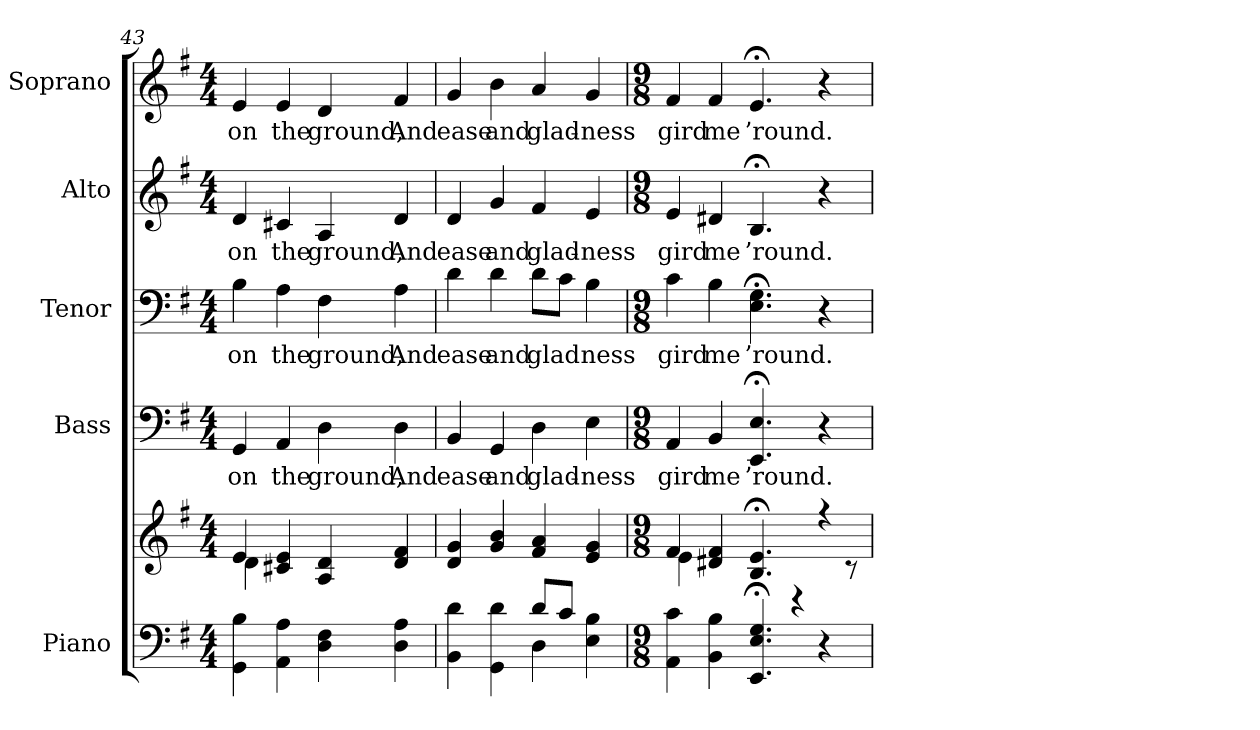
**kern	**kern	**kern	**text	**kern	**text	**kern	**text	**kern	**text
*part5	*part5	*part4	*part4	*part3	*part3	*part2	*part2	*part1	*part1
*staff6	*staff5	*staff4	*staff4	*staff3	*staff3	*staff2	*staff2	*staff1	*staff1
*I"Piano	*	*I"Bass	*	*I"Tenor	*	*I"Alto	*	*I"Soprano	*
*I'Pno.	*	*I'B.	*	*I'T.	*	*I'A.	*	*I'S.	*
*clefF4	*clefG2	*clefF4	*	*clefF4	*	*clefG2	*	*clefG2	*
*k[f#]	*k[f#]	*k[f#]	*	*k[f#]	*	*k[f#]	*	*k[f#]	*
*G:	*G:	*G:	*	*G:	*	*G:	*	*G:	*
*M4/4	*M4/4	*M4/4	*	*M4/4	*	*M4/4	*	*M4/4	*
=43	=43	=43	=43	=43	=43	=43	=43	=43	=43
*	*^	*	*	*	*	*	*	*	*
!	!	!	!	!LO:LY:b:color=#000000	!	!	!	!	!	!
!	!	!	!	!	!	!LO:LY:b:color=#000000	!	!	!	!
!	!	!	!	!	!	!	!	!LO:LY:b:color=#000000	!	!
!	!	!	!	!	!	!	!	!	!	!LO:LY:b:color=#000000
4GGi\ 4Bi	4ei/	4di\	4GGi/	on	4Bi\	on	4di/	on	4ei/	on
!	!	!	!	!LO:LY:b:color=#000000	!	!	!	!	!	!
!	!	!	!	!	!	!LO:LY:b:color=#000000	!	!	!	!
!	!	!	!	!	!	!	!	!LO:LY:b:color=#000000	!	!
!	!	!	!	!	!	!	!	!	!	!LO:LY:b:color=#000000
4AAi\ 4Ai	4c#Xi/ 4ei	4ryy	4AAi/	the	4Ai\	the	4c#Xi/	the	4ei/	the
!	!	!	!	!LO:LY:b:color=#000000	!	!	!	!	!	!
!	!	!	!	!	!	!LO:LY:b:color=#000000	!	!	!	!
!	!	!	!	!	!	!	!	!LO:LY:b:color=#000000	!	!
!	!	!	!	!	!	!	!	!	!	!LO:LY:b:color=#000000
4Di\ 4F#i	4Ai/ 4di	2ryy	4Di\	ground,	4F#i\	ground,	4Ai/	ground,	4di/	ground,
!	!	!	!	!LO:LY:b:color=#000000	!	!	!	!	!	!
!	!	!	!	!	!	!LO:LY:b:color=#000000	!	!	!	!
!	!	!	!	!	!	!	!	!LO:LY:b:color=#000000	!	!
!	!	!	!	!	!	!	!	!	!	!LO:LY:b:color=#000000
4Di\ 4Ai	4di/ 4f#i	.	4Di\	And	4Ai\	And	4di/	And	4f#i/	And
*	*v	*v	*	*	*	*	*	*	*	*
!!LO:PB:g=z
=44	=44	=44	=44	=44	=44	=44	=44	=44	=44
*^	*	*	*	*	*	*	*	*	*
!	!	!	!	!LO:LY:b:color=#000000	!	!	!	!	!	!
!	!	!	!	!	!	!LO:LY:b:color=#000000	!	!	!	!
!	!	!	!	!	!	!	!	!LO:LY:b:color=#000000	!	!
!	!	!	!	!	!	!	!	!	!	!LO:LY:b:color=#000000
4BBi\ 4di	2ryy	4di/ 4gi	4BBi/	ease	4di\	ease	4di/	ease	4gi/	ease
!	!	!	!	!LO:LY:b:color=#000000	!	!	!	!	!	!
!	!	!	!	!	!	!LO:LY:b:color=#000000	!	!	!	!
!	!	!	!	!	!	!	!	!LO:LY:b:color=#000000	!	!
!	!	!	!	!	!	!	!	!	!	!LO:LY:b:color=#000000
4GGi\ 4di	.	4gi/ 4bi	4GGi/	and	4di\	and	4gi/	and	4bi\	and
!	!	!	!	!LO:LY:b:color=#000000	!	!	!	!	!	!
!	!	!	!	!	!	!LO:LY:b:color=#000000	!	!	!	!
!	!	!	!	!	!	!	!	!LO:LY:b:color=#000000	!	!
!	!	!	!	!	!	!	!	!	!	!LO:LY:b:color=#000000
8di/L	4Di\	4f#i/ 4ai	4Di\	glad-	8di\L	glad	4f#i/	glad-	4ai/	glad-
8ci/J	.	.	.	.	8ci\J	.	.	.	.	.
!	!	!	!	!LO:LY:b:color=#000000	!	!	!	!	!	!
!	!	!	!	!	!	!LO:LY:b:color=#000000	!	!	!	!
!	!	!	!	!	!	!	!	!LO:LY:b:color=#000000	!	!
!	!	!	!	!	!	!	!	!	!	!LO:LY:b:color=#000000
4Ei\ 4Bi	4ryy	4ei/ 4gi	4Ei\	-ness	4Bi\	ness	4ei/	-ness	4gi/	-ness
*v	*v	*	*	*	*	*	*	*	*	*
=45	=45	=45	=45	=45	=45	=45	=45	=45	=45
*M9/8	*M9/8	*M9/8	*	*M9/8	*	*M9/8	*	*M9/8	*
*	*^	*	*	*	*	*	*	*	*
*^	*	*	*	*	*	*	*	*	*	*
!	!	!	!	!	!LO:LY:b:color=#000000	!	!	!	!	!	!
*v	*v	*	*	*	*	*	*	*	*	*	*
*^	*	*	*	*	*	*	*	*	*	*
!	!	!	!	!	!	!	!LO:LY:b:color=#000000	!	!	!	!
*v	*v	*	*	*	*	*	*	*	*	*	*
*^	*	*	*	*	*	*	*	*	*	*
!	!	!	!	!	!	!	!	!	!LO:LY:b:color=#000000	!	!
*v	*v	*	*	*	*	*	*	*	*	*	*
*^	*	*	*	*	*	*	*	*	*	*
!	!	!	!	!	!	!	!	!	!	!	!LO:LY:b:color=#000000
*v	*v	*	*	*	*	*	*	*	*	*	*
4AAi\ 4ci	4f#i/	4ei\	4AAi/	gird	4ci\	gird	4ei/	gird	4f#i/	gird
!	!	!	!	!LO:LY:b:color=#000000	!	!	!	!	!	!
!	!	!	!	!	!	!LO:LY:b:color=#000000	!	!	!	!
!	!	!	!	!	!	!	!	!LO:LY:b:color=#000000	!	!
!	!	!	!	!	!	!	!	!	!	!LO:LY:b:color=#000000
4BBi\ 4Bi	4d#Xi/ 4f#i	4ryy	4BBi/	me	4Bi\	me	4d#Xi/	me	4f#i/	me
!	!	!	!	!LO:LY:b:color=#000000	!	!	!	!	!	!
!	!	!	!	!	!	!LO:LY:b:color=#000000	!	!	!	!
!	!	!	!	!	!	!	!	!LO:LY:b:color=#000000	!	!
!	!	!	!	!	!	!	!	!	!	!LO:LY:b:color=#000000
4.EEi/; 4.Ei; 4.Gi;	4.Bi/; 4.ei;	4ryy	4.EEi/; 4.Ei;	’round.	4.Ei\; 4.Gi;	’round.	4.B;i/	’round.	4.e;i/	’round.
.	.	4r	.	.	.	.	.	.	.	.
4r	4r	.	4r	.	4r	.	4r	.	4r	.
.	.	8r	.	.	.	.	.	.	.	.
*	*v	*v	*	*	*	*	*	*	*	*
=	=	=	=	=	=	=	=	=	=
*-	*-	*-	*-	*-	*-	*-	*-	*-	*-
